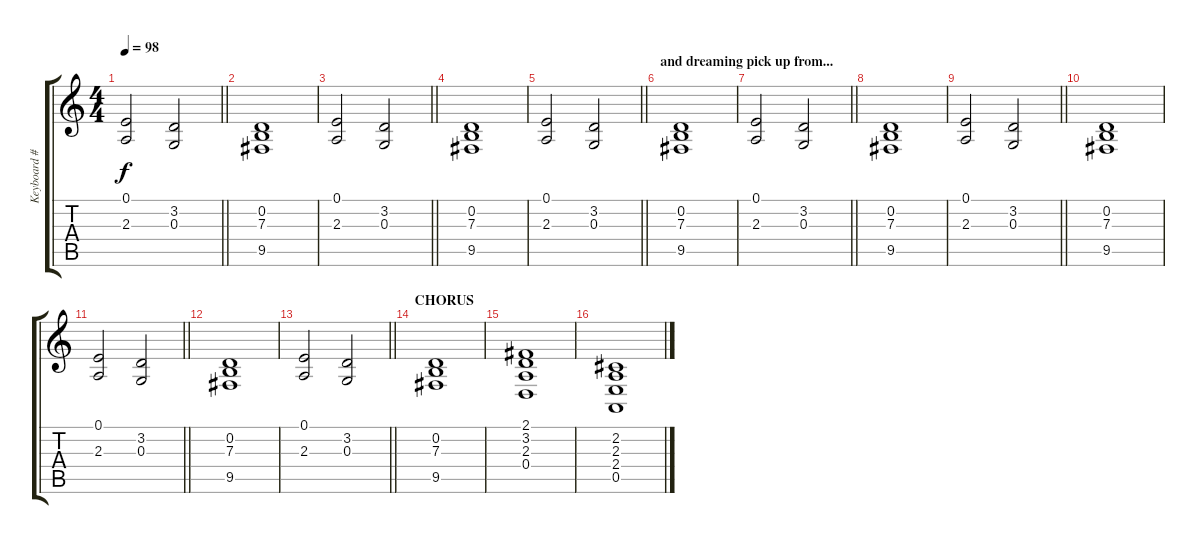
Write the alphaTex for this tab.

\track ("Keyboard #1" "Keyboard #") {instrument acousticgrandpiano}
\staff {score tabs}
\tuning (E4 B3 G3 D3 A2 E2) {hide}
\ts (4 4)
\tempo 98
\clef g2
\barLineRight lightlight
\ks c
(0.1 2.3).2{dy f} (3.2 0.3).2 |
(0.2 7.3 9.5).1 |
\barLineRight lightlight
(0.1 2.3).2 (3.2 0.3).2 |
(0.2 7.3 9.5).1 |
\barLineRight lightlight
(0.1 2.3).2 (3.2 0.3).2 |
\section ("" "and dreaming pick up from...")
(0.2 7.3 9.5).1 |
\barLineRight lightlight
(0.1 2.3).2 (3.2 0.3).2 |
(0.2 7.3 9.5).1 |
\barLineRight lightlight
(0.1 2.3).2 (3.2 0.3).2 |
(0.2 7.3 9.5).1 |
\barLineRight lightlight
(0.1 2.3).2 (3.2 0.3).2 |
(0.2 7.3 9.5).1 |
\barLineRight lightlight
(0.1 2.3).2 (3.2 0.3).2 |
\section ("" "CHORUS")
(0.2 7.3 9.5).1 |
(2.1 3.2 2.3 0.4).1 |
(2.2 2.3 2.4 0.5).1
